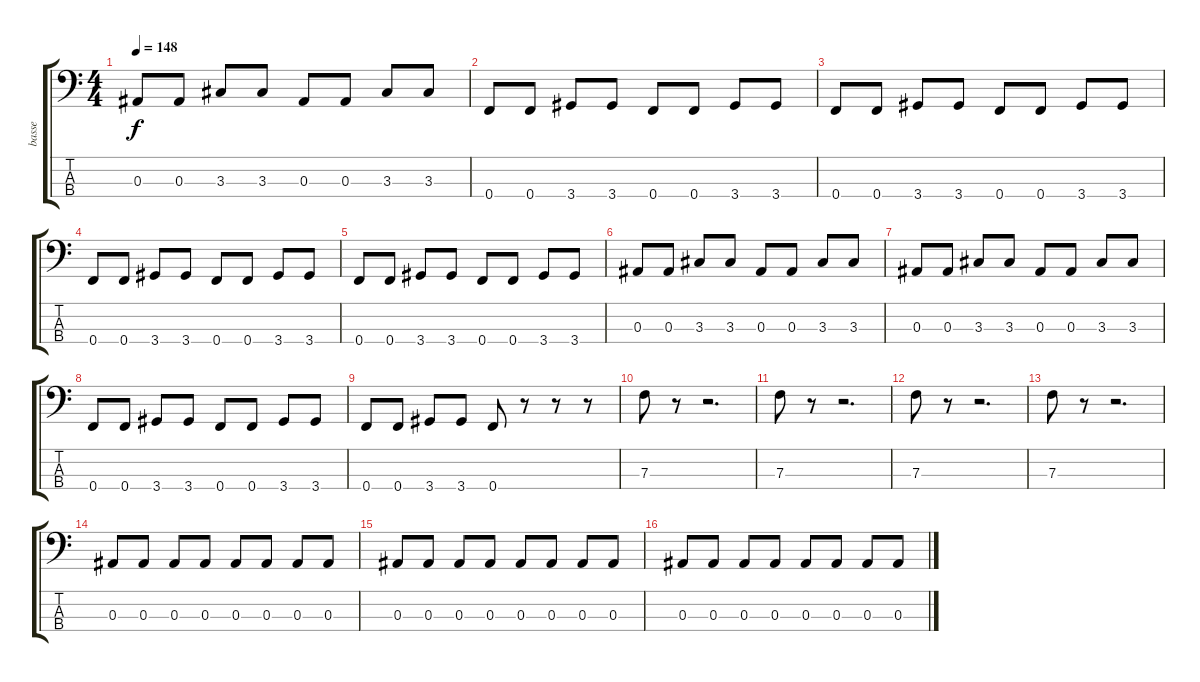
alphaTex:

\track ("basse" "basse") {instrument electricbasspick}
\staff {score tabs}
\tuning (G2 D2 Bb1 F1) {hide}
\ts (4 4)
\tempo 148
\clef f4
\ks c
0.3.8{dy f} 0.3.8 3.3.8 3.3.8 0.3.8 0.3.8 3.3.8 3.3.8 |
0.4.8 0.4.8 3.4.8 3.4.8 0.4.8 0.4.8 3.4.8 3.4.8 |
0.4.8 0.4.8 3.4.8 3.4.8 0.4.8 0.4.8 3.4.8 3.4.8 |
0.4.8 0.4.8 3.4.8 3.4.8 0.4.8 0.4.8 3.4.8 3.4.8 |
0.4.8 0.4.8 3.4.8 3.4.8 0.4.8 0.4.8 3.4.8 3.4.8 |
0.3.8 0.3.8 3.3.8 3.3.8 0.3.8 0.3.8 3.3.8 3.3.8 |
0.3.8 0.3.8 3.3.8 3.3.8 0.3.8 0.3.8 3.3.8 3.3.8 |
0.4.8 0.4.8 3.4.8 3.4.8 0.4.8 0.4.8 3.4.8 3.4.8 |
0.4.8 0.4.8 3.4.8 3.4.8 0.4.8 r.8 r.8 r.8 |
7.3.8 r.8 r.2{d} |
7.3.8 r.8 r.2{d} |
7.3.8 r.8 r.2{d} |
7.3.8 r.8 r.2{d} |
0.3.8 0.3.8 0.3.8 0.3.8 0.3.8 0.3.8 0.3.8 0.3.8 |
0.3.8 0.3.8 0.3.8 0.3.8 0.3.8 0.3.8 0.3.8 0.3.8 |
0.3.8 0.3.8 0.3.8 0.3.8 0.3.8 0.3.8 0.3.8 0.3.8
